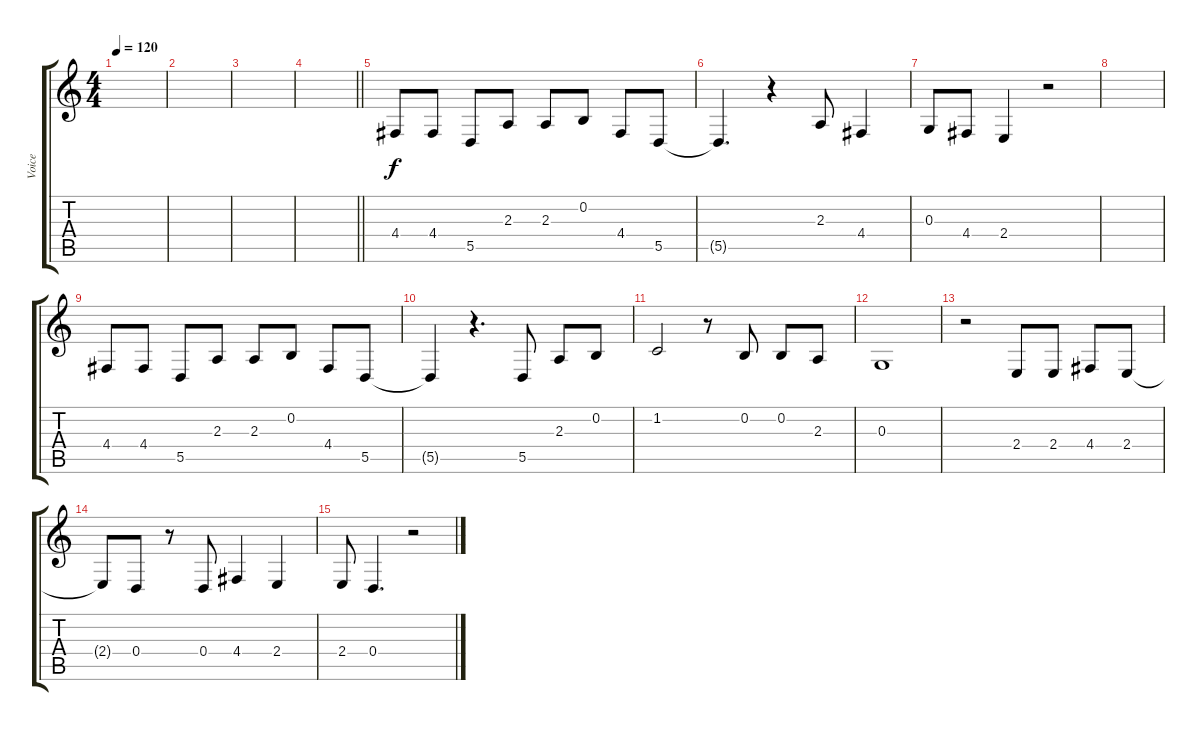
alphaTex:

\track ("Voice" "Voice") {instrument clarinet}
\staff {score tabs}
\tuning (E4 B3 G3 D3 A2 E2) {hide}
\ts (4 4)
\tempo 120
\clef g2
\ks c
|
|
|
\barLineRight lightlight
|
4.4.8 4.4.8 5.5.8 2.3.8 2.3.8 0.2.8 4.4.8 5.5.8 |
5.5{t}.4{d} r.4 2.3.8 4.4.4 |
0.3.8 4.4.8 2.4.4 r.2 |
|
4.4.8 4.4.8 5.5.8 2.3.8 2.3.8 0.2.8 4.4.8 5.5.8 |
5.5{t}.4 r.4{d} 5.5.8 2.3.8 0.2.8 |
1.2.2 r.8 0.2.8 0.2.8 2.3.8 |
0.3.1 |
r.2 2.4.8 2.4.8 4.4.8 2.4.8 |
2.4{t}.8 0.4.8 r.8 0.4.8 4.4.4 2.4.4 |
2.4.8 0.4.4{d} r.2
